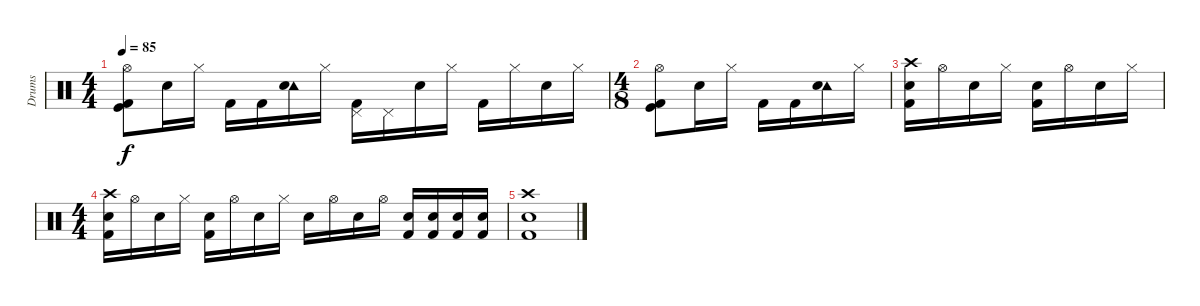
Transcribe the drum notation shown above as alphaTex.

\track ("Drums" "Drums") {instrument percussion}
\staff {score}
\articulation defaults
\ts (4 4)
\tempo 85
\clef neutral
\ks c
("Hi-Hat (open)" "Kick (hit) 2" "Kick (hit)").8{dy f} "Snare (hit) 2".16 "Hi-Hat (closed)".16 "Kick (hit) 2".16 "Kick (hit) 2".16 ("Tambourine (hit)" "Snare (hit) 2").16 "Hi-Hat (closed)".16 ("Pedal Hi-Hat (hit)" "Kick (hit) 2").16 "Pedal Hi-Hat (hit)".16 "Snare (hit) 2".16 "Hi-Hat (closed)".16 "Kick (hit) 2".16 "Hi-Hat (closed)".16 "Snare (hit) 2".16 "Hi-Hat (closed)".16 |
\ts (4 8)
("Hi-Hat (open)" "Kick (hit) 2" "Kick (hit)").8 "Snare (hit) 2".16 "Hi-Hat (closed)".16 "Kick (hit) 2".16 "Kick (hit) 2".16 ("Tambourine (hit)" "Snare (hit) 2").16 "Hi-Hat (closed)".16 |
("Crash high (hit)" "Snare (hit) 2" "Kick (hit) 2").16 "Hi-Hat (open)".16 "Snare (hit) 2".16 "Hi-Hat (closed)".16 ("Snare (hit) 2" "Kick (hit) 2").16 "Hi-Hat (open)".16 "Snare (hit) 2".16 "Hi-Hat (closed)".16 |
\ts (4 4)
("Crash high (hit)" "Snare (hit) 2" "Kick (hit) 2").16 "Hi-Hat (open)".16 "Snare (hit) 2".16 "Hi-Hat (closed)".16 ("Snare (hit) 2" "Kick (hit) 2").16 "Hi-Hat (open)".16 "Snare (hit) 2".16 "Hi-Hat (closed)".16 "Snare (hit) 2".16 "Hi-Hat (open)".16 "Snare (hit) 2".16 "Hi-Hat (open)".16 ("Snare (hit) 2" "Kick (hit) 2").16 ("Snare (hit) 2" "Kick (hit) 2").16 ("Snare (hit) 2" "Kick (hit) 2").16 ("Snare (hit) 2" "Kick (hit) 2").16 |
("Crash high (hit)" "Snare (hit) 2" "Kick (hit) 2").1
